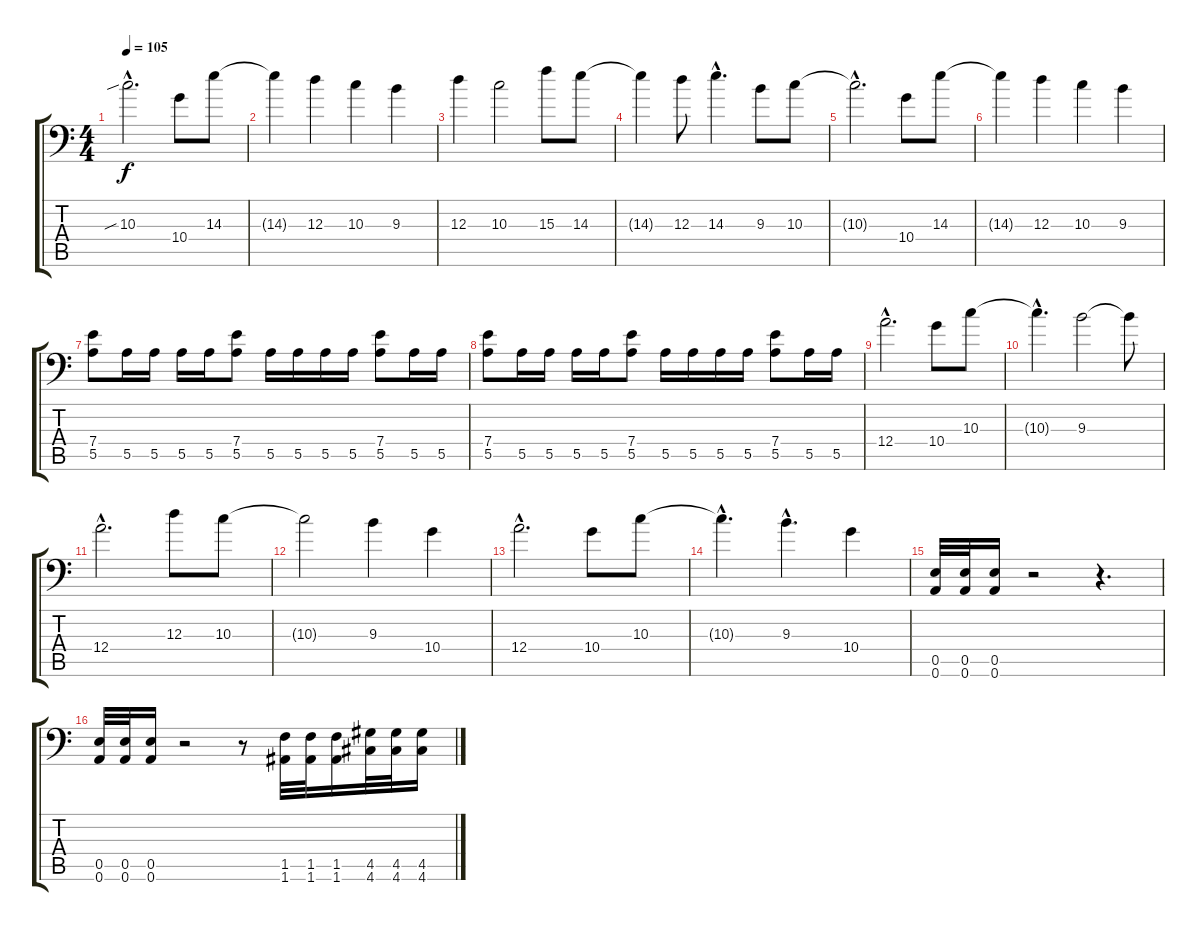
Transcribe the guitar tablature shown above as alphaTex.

\track ("    " "    ") {instrument distortionguitar}
\staff {score tabs}
\tuning (B3 Gb3 D3 A2 E2 A1) {hide}
\ts (4 4)
\section ("" "")
\tempo 105
\clef f4
\ks c
10.3{sib hac}.2{d dy f} 10.4.8 14.3.8 |
14.3{t}.4 12.3.4 10.3.4 9.3.4 |
12.3.4 10.3.2 15.3.8 14.3.8 |
14.3{t}.4 12.3.8 14.3{hac}.4{d} 9.3.8 10.3.8 |
10.3{hac t}.2{d} 10.4.8 14.3.8 |
14.3{t}.4 12.3.4 10.3.4 9.3.4 |
(7.4 5.5).8 5.5.16 5.5.16 5.5.16 5.5.16 (7.4 5.5).8 5.5.16 5.5.16 5.5.16 5.5.16 (7.4 5.5).8 5.5.16 5.5.16 |
(7.4 5.5).8 5.5.16 5.5.16 5.5.16 5.5.16 (7.4 5.5).8 5.5.16 5.5.16 5.5.16 5.5.16 (7.4 5.5).8 5.5.16 5.5.16 |
12.4{hac}.2{d} 10.4.8 10.3.8 |
10.3{hac t}.4{d} 9.3.2 9.3{t}.8 |
12.4{hac}.2{d} 12.3.8 10.3.8 |
10.3{t}.2 9.3.4 10.4.4 |
12.4{hac}.2{d} 10.4.8 10.3.8 |
10.3{hac t}.4{d} 9.3{hac}.4{d} 10.4.4 |
\section ("" "")
(0.5 0.6).32 (0.5 0.6).32 (0.5 0.6).16 r.2 r.4{d} |
(0.5 0.6).32 (0.5 0.6).32 (0.5 0.6).16 r.2 r.8 (1.5 1.6).32 (1.5 1.6).32 (1.5 1.6).16 (4.5 4.6).32 (4.5 4.6).32 (4.5 4.6).16
